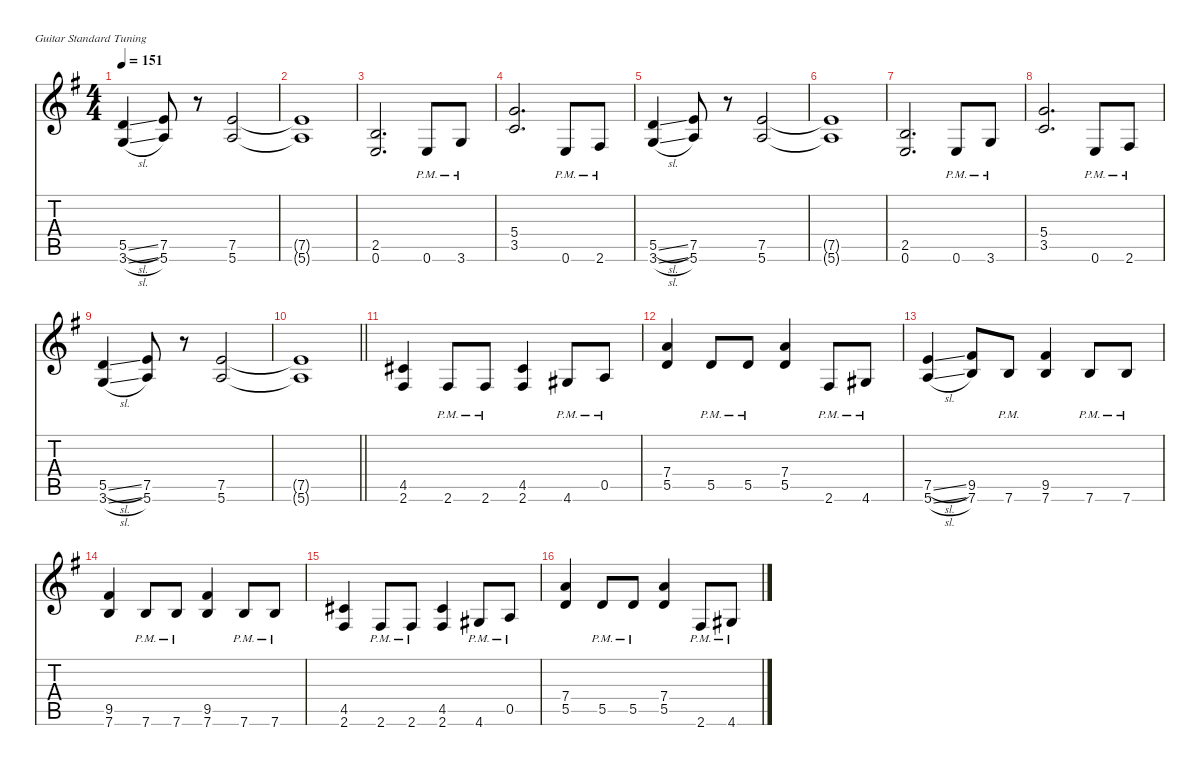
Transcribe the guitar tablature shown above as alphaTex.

\defaultSystemsLayout 4
\hideDynamics
\bracketExtendMode nobrackets
\singleTrackTrackNamePolicy hidden
\multiTrackTrackNamePolicy hidden
\otherSystemsTrackNameOrientation horizontal
\track ("James Hetfield" "dist.guit.") {defaultSystemsLayout 8 instrument distortionguitar}
\staff {score tabs}
\tuning (E4 B3 G3 D3 A2 E2)
\ts (4 4)
\tempo 151
\clef g2
\ks eminor
(5.5{sl acc forcenatural} 3.6{sl acc forcenatural}).4{dy f beam Up} (7.5{acc forcenatural} 5.6{acc forcenatural}).8{beam Up} r.8{beam Up} (7.5{acc forcenatural} 5.6{acc forcenatural}).2{beam Up} |
(7.5{t acc forcenatural} 5.6{t acc forcenatural}).1{beam Up} |
(2.5{acc forcenatural} 0.6{acc forcenatural}).2{d beam Up} 0.6{pm acc forcenatural}.8{beam Up} 3.6{pm acc forcenatural}.8{beam Up} |
(5.4{acc forcenatural} 3.5{acc forcenatural}).2{d beam Up} 0.6{pm acc forcenatural}.8{beam Up} 2.6{pm acc #}.8{beam Up} |
(5.5{sl acc forcenatural} 3.6{sl acc forcenatural}).4{beam Up} (7.5{acc forcenatural} 5.6{acc forcenatural}).8{beam Up} r.8{beam Up} (7.5{acc forcenatural} 5.6{acc forcenatural}).2{beam Up} |
(7.5{t acc forcenatural} 5.6{t acc forcenatural}).1{beam Up} |
(2.5{acc forcenatural} 0.6{acc forcenatural}).2{d beam Up} 0.6{pm acc forcenatural}.8{beam Up} 3.6{pm acc forcenatural}.8{beam Up} |
(5.4{acc forcenatural} 3.5{acc forcenatural}).2{d beam Up} 0.6{pm acc forcenatural}.8{beam Up} 2.6{pm acc #}.8{beam Up} |
(5.5{sl acc forcenatural} 3.6{sl acc forcenatural}).4{beam Up} (7.5{acc forcenatural} 5.6{acc forcenatural}).8{beam Up} r.8{beam Up} (7.5{acc forcenatural} 5.6{acc forcenatural}).2{beam Up} |
\barLineRight lightlight
(7.5{t acc forcenatural} 5.6{t acc forcenatural}).1{beam Up} |
(4.5{acc #} 2.6{acc #}).4{beam Up} 2.6{pm acc #}.8{beam Up} 2.6{pm acc #}.8{beam Up} (4.5{acc #} 2.6{acc #}).4{beam Up} 4.6{pm acc #}.8{beam Up} 0.5{pm acc forcenatural}.8{beam Up} |
(7.4{acc forcenatural} 5.5{acc forcenatural}).4{beam Up} 5.5{pm acc forcenatural}.8{beam Up} 5.5{pm acc forcenatural}.8{beam Up} (7.4{acc forcenatural} 5.5{acc forcenatural}).4{beam Up} 2.6{pm acc #}.8{beam Up} 4.6{pm acc #}.8{beam Up} |
(7.5{sl acc forcenatural} 5.6{sl acc forcenatural}).4{beam Up} (9.5{acc #} 7.6{acc forcenatural}).8{beam Up} 7.6{pm acc forcenatural}.8{beam Up} (9.5{acc #} 7.6{acc forcenatural}).4{beam Up} 7.6{pm acc forcenatural}.8{beam Up} 7.6{pm acc forcenatural}.8{beam Up} |
(9.5{acc #} 7.6{acc forcenatural}).4{beam Up} 7.6{pm acc forcenatural}.8{beam Up} 7.6{pm acc forcenatural}.8{beam Up} (9.5{acc #} 7.6{acc forcenatural}).4{beam Up} 7.6{pm acc forcenatural}.8{beam Up} 7.6{pm acc forcenatural}.8{beam Up} |
(4.5{acc #} 2.6{acc #}).4{beam Up} 2.6{pm acc #}.8{beam Up} 2.6{pm acc #}.8{beam Up} (4.5{acc #} 2.6{acc #}).4{beam Up} 4.6{pm acc #}.8{beam Up} 0.5{pm acc forcenatural}.8{beam Up} |
(7.4{acc forcenatural} 5.5{acc forcenatural}).4{beam Up} 5.5{pm acc forcenatural}.8{beam Up} 5.5{pm acc forcenatural}.8{beam Up} (7.4{acc forcenatural} 5.5{acc forcenatural}).4{beam Up} 2.6{pm acc #}.8{beam Up} 4.6{pm acc #}.8{beam Up}
